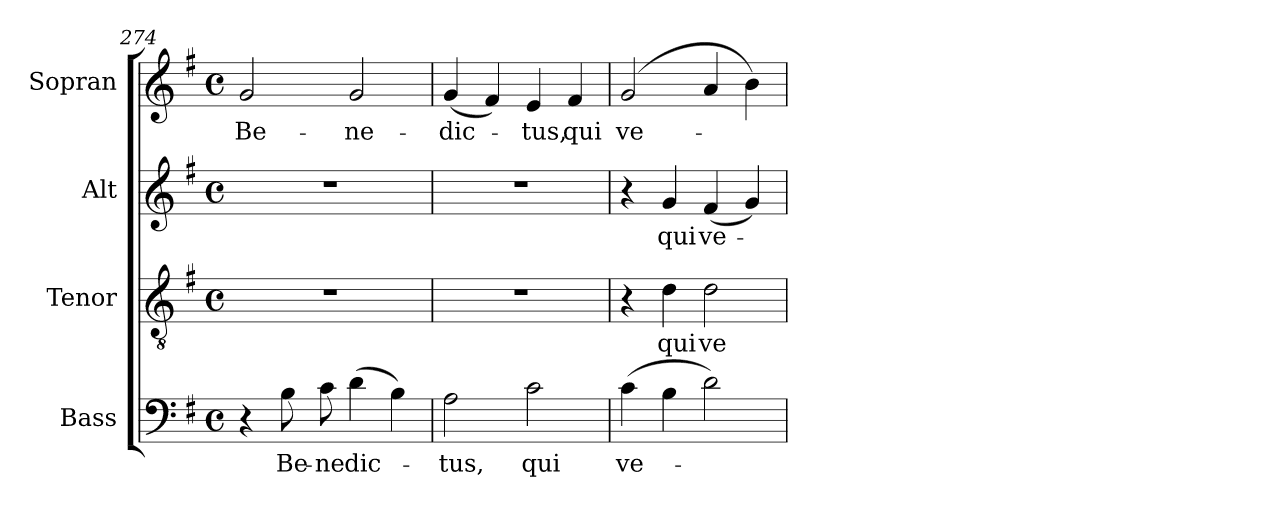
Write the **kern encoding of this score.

**kern	**text	**kern	**text	**kern	**text	**kern	**text
*part4	*part4	*part3	*part3	*part2	*part2	*part1	*part1
*staff4	*staff4	*staff3	*staff3	*staff2	*staff2	*staff1	*staff1
*I"Bass	*	*I"Tenor	*	*I"Alt	*	*I"Sopran	*
*I'B.	*	*I'T.	*	*I'A.	*	*I'S.	*
*clefF4	*	*clefGv2	*	*clefG2	*	*clefG2	*
*k[f#]	*	*k[f#]	*	*k[f#]	*	*k[f#]	*
*G:	*	*G:	*	*G:	*	*G:	*
*M4/4	*	*M4/4	*	*M4/4	*	*M4/4	*
*met(c)	*	*met(c)	*	*met(c)	*	*met(c)	*
=274	=274	=274	=274	=274	=274	=274	=274
!	!	!	!	!	!	!	!LO:LY:b
4r	.	1r	.	1r	.	2g/	Be-
!	!LO:LY:b	!	!	!	!	!	!
8B\	Be-	.	.	.	.	.	.
!	!LO:LY:b	!	!	!	!	!	!
8c\	-ne	.	.	.	.	.	.
!	!LO:LY:b	!	!	!	!	!	!LO:LY:b
(>4d\	dic-	.	.	.	.	2g/	-ne-
4B\)	.	.	.	.	.	.	.
=275	=275	=275	=275	=275	=275	=275	=275
!	!LO:LY:b	!	!	!	!	!	!LO:LY:b
2A\	-tus,	1r	.	1r	.	(<4g/	-dic-
.	.	.	.	.	.	4f#/)	.
!	!LO:LY:b	!	!	!	!	!	!LO:LY:b
2c\	qui	.	.	.	.	4e/	-tus,
!	!	!	!	!	!	!	!LO:LY:b
.	.	.	.	.	.	4f#/	qui
=276	=276	=276	=276	=276	=276	=276	=276
!	!LO:LY:b	!	!	!	!	!	!LO:LY:b
(>4c\	ve-	4r	.	4r	.	(2g/	ve-
!	!	!	!LO:LY:b	!	!LO:LY:b	!	!
4B\	.	4d\	qui	4g/	qui	.	.
!	!	!	!LO:LY:b	!	!LO:LY:b	!	!
2d\)	.	2d\	ve-	(<4f#/	ve-	4a/	.
.	.	.	.	4g/)	.	4b\)	.
=	=	=	=	=	=	=	=
*-	*-	*-	*-	*-	*-	*-	*-
